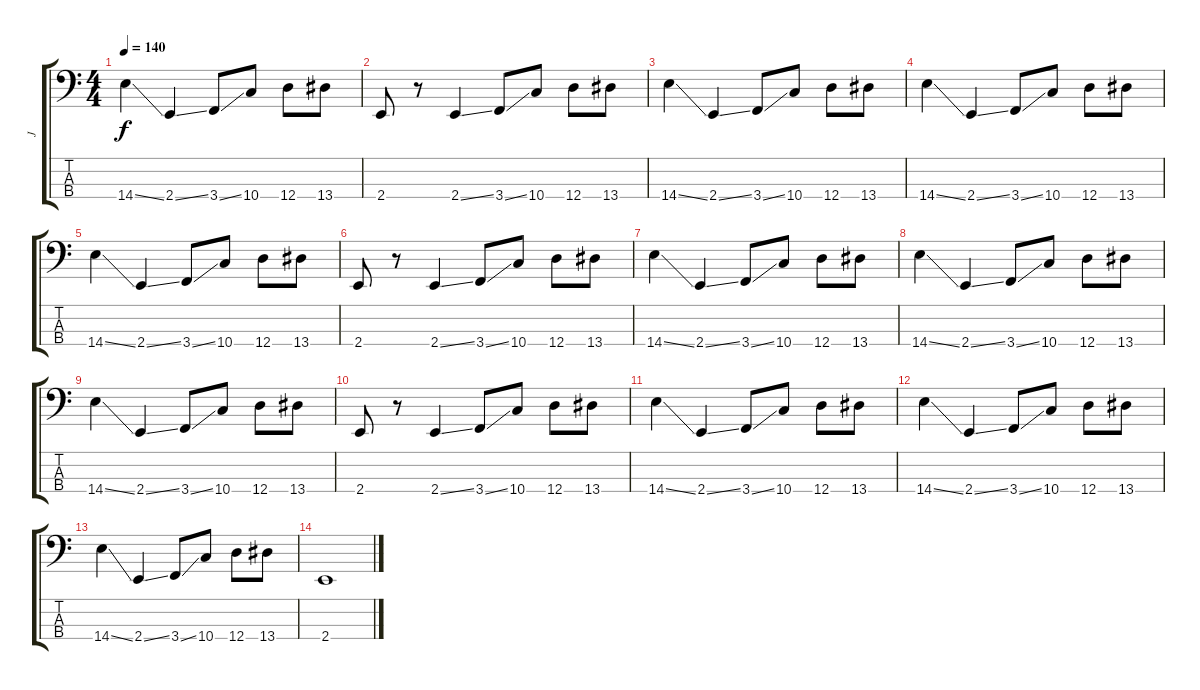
\track ("J" "J") {instrument electricbasspick}
\staff {score tabs}
\tuning (G2 D2 A1 D1) {hide}
\ts (4 4)
\tempo 140
\clef f4
\ks c
14.4{ss}.4{dy f} 2.4{ss}.4 3.4{ss}.8 10.4.8 12.4.8 13.4.8 |
2.4.8 r.8 2.4{ss}.4 3.4{ss}.8 10.4.8 12.4.8 13.4.8 |
14.4{ss}.4 2.4{ss}.4 3.4{ss}.8 10.4.8 12.4.8 13.4.8 |
14.4{ss}.4 2.4{ss}.4 3.4{ss}.8 10.4.8 12.4.8 13.4.8 |
14.4{ss}.4 2.4{ss}.4 3.4{ss}.8 10.4.8 12.4.8 13.4.8 |
2.4.8 r.8 2.4{ss}.4 3.4{ss}.8 10.4.8 12.4.8 13.4.8 |
14.4{ss}.4 2.4{ss}.4 3.4{ss}.8 10.4.8 12.4.8 13.4.8 |
14.4{ss}.4{volume 10} 2.4{ss}.4 3.4{ss}.8 10.4.8 12.4.8 13.4.8 |
14.4{ss}.4 2.4{ss}.4 3.4{ss}.8 10.4.8 12.4.8 13.4.8 |
2.4.8{volume 7} r.8 2.4{ss}.4 3.4{ss}.8 10.4.8 12.4.8 13.4.8 |
14.4{ss}.4 2.4{ss}.4 3.4{ss}.8 10.4.8 12.4.8 13.4.8 |
14.4{ss}.4{volume 3} 2.4{ss}.4 3.4{ss}.8 10.4.8 12.4.8 13.4.8 |
14.4{ss}.4 2.4{ss}.4 3.4{ss}.8 10.4.8 12.4.8 13.4.8 |
2.4.1
